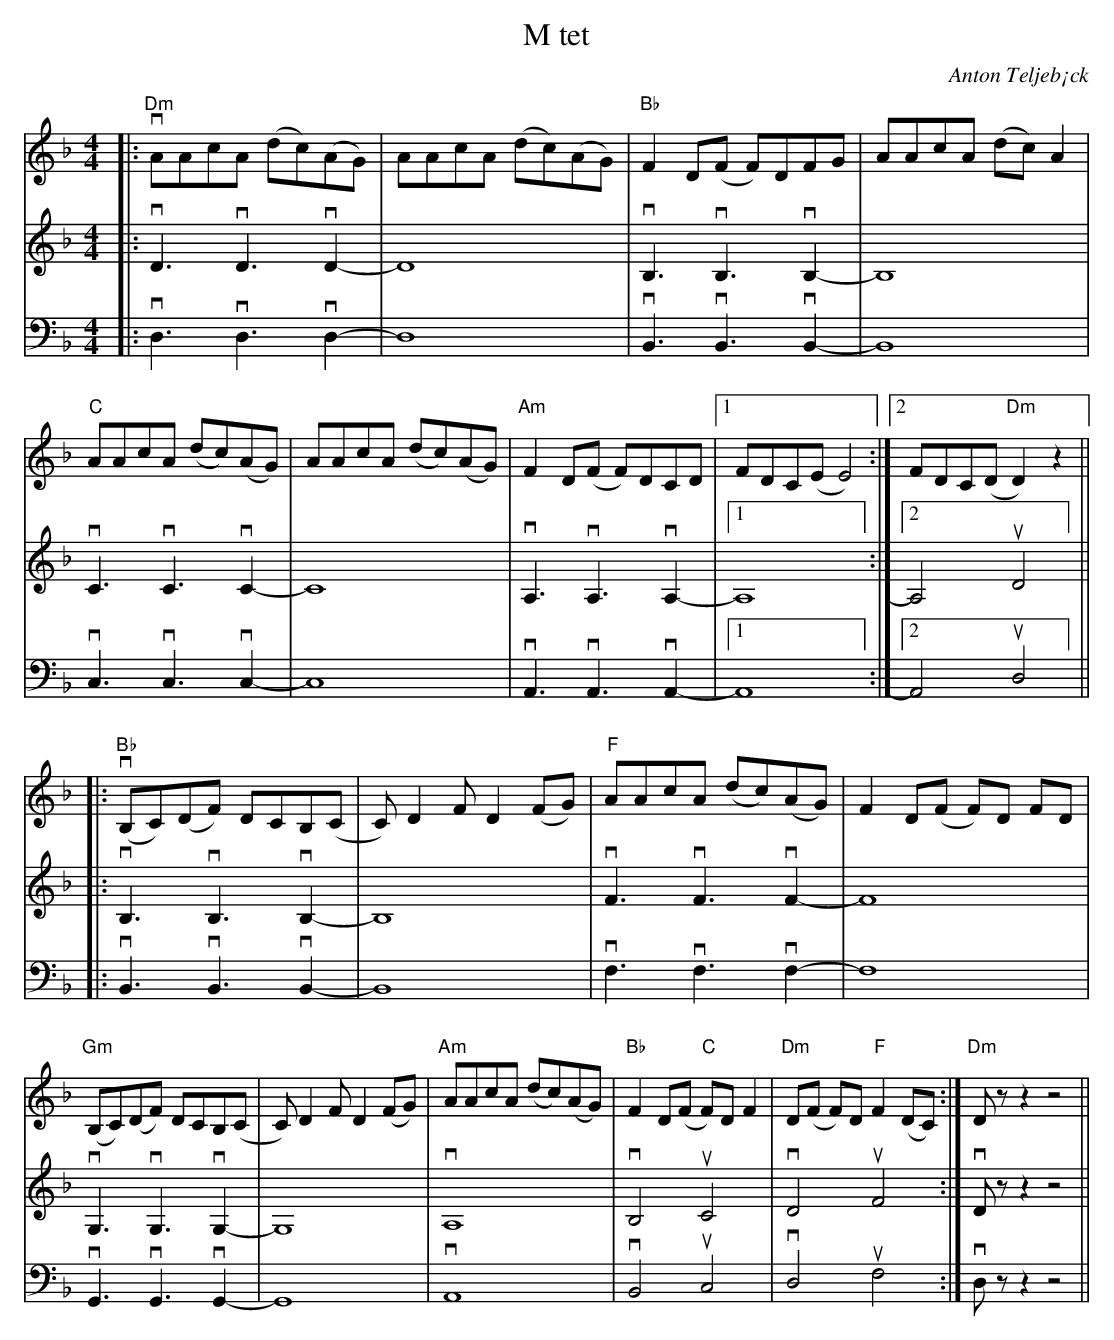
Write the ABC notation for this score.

X:1
T:M tet
C:Anton Teljeb¡ck
M:4/4
L:1/8
K:Dm
V:1
|: "Dm" vAAcA (dc)(AG) | AAcA (dc)(AG) | "Bb" F2D(F F)DFG | AAcA (dc)A2 |
"C" AAcA (dc)(AG) | AAcA (dc)(AG) |"Am" F2D(F F)DCD |1 FDC(E E4) :|2 FDC(D "Dm"D2)z2 ||
|:"Bb"(vB,C)(DF) DCB,(C | C)D2F D2(FG) |"F" AAcA (dc)(AG) | F2 D(F F)D FD |
"Gm" (B,C)(DF) DCB,(C | C)D2F D2(FG) |"Am" AAcA (dc)(AG) | "Bb" F2D(F "C" F)DF2 |"Dm"D(F F)D "F"F2 (DC):|"Dm"Dz z2 z4 ||
V:2
|:vD3vD3vD2- |  D8 | vB,3vB,3vB,2- | B,8 | vC3vC3vC2- |  C8 | vA,3vA,3vA,2- |1 A,8 :|2 A,4uD4 ||
|: vB,3vB,3vB,2- | B,8 | vF3vF3vF2- | F8 | vG,3vG,3vG,2- | G,8 | vA,8 | vB,4 uC4 | vD4 uF4 :| vDz z2 z4 ||
V:3
|:vD,3vD,3vD,2- |  D,8 | vB,,3vB,,3vB,,2- | B,,8 | vC,3vC,3vC,2- |  C,8 | vA,,3vA,,3vA,,2- |1 A,,8 :|2 A,,4uD,4 ||
|: vB,,3vB,,3vB,,2- | B,,8 | vF,3vF,3vF,2- | F,8 | vG,,3vG,,3vG,,2- | G,,8 | vA,,8 | vB,,4 uC,4 | vD,4 uF,4 :| vD,z z2 z4 ||
